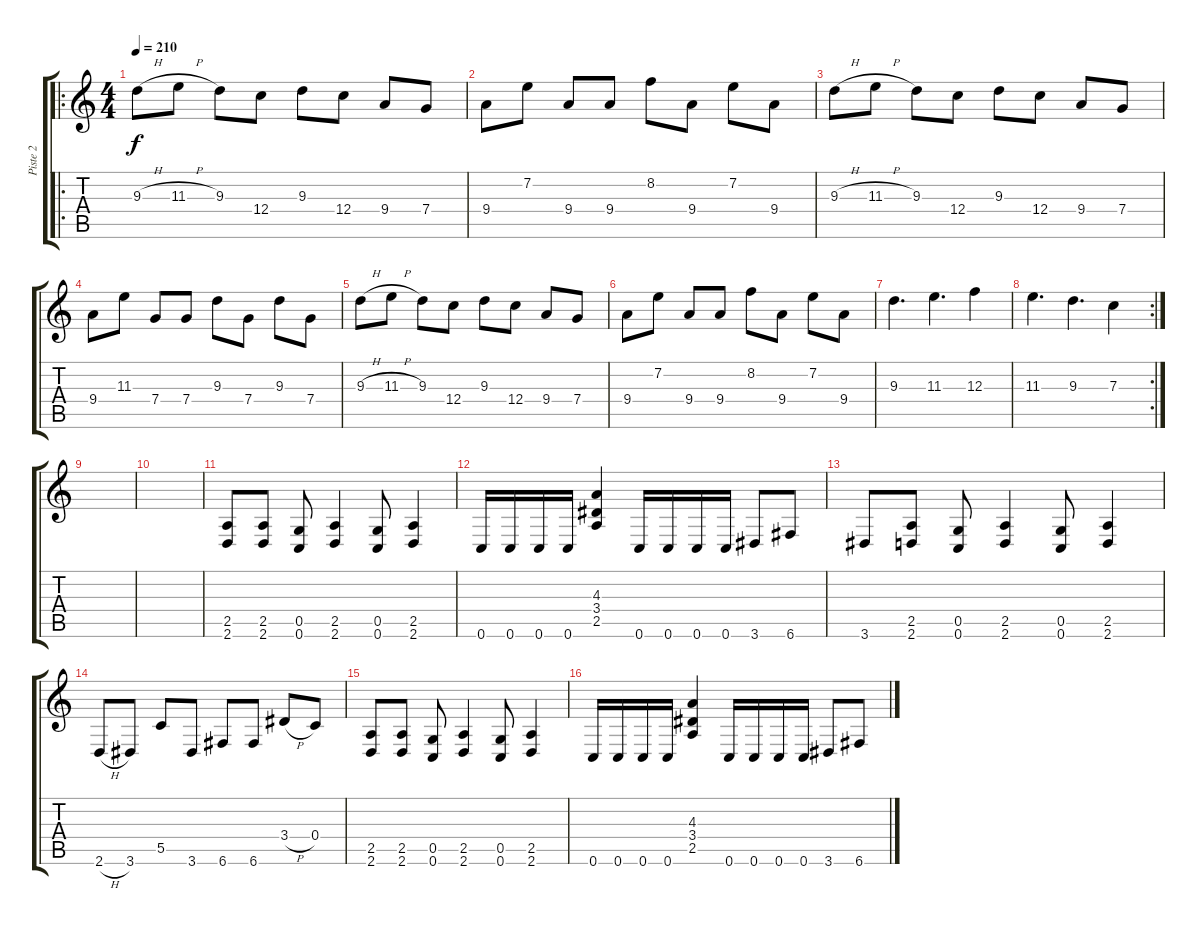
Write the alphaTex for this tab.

\track ("Piste 2" "Piste 2") {instrument distortionguitar}
\staff {score tabs}
\tuning (D4 A3 F3 C3 G2 C2) {hide}
\ro
\ts (4 4)
\tempo 210
\clef g2
\ks c
9.3{h}.8{dy f} 11.3{h}.8 9.3.8 12.4.8 9.3.8 12.4.8 9.4.8 7.4.8 |
9.4.8 7.2.8 9.4.8 9.4.8 8.2.8 9.4.8 7.2.8 9.4.8 |
9.3{h}.8 11.3{h}.8 9.3.8 12.4.8 9.3.8 12.4.8 9.4.8 7.4.8 |
9.4.8 11.3.8 7.4.8 7.4.8 9.3.8 7.4.8 9.3.8 7.4.8 |
9.3{h}.8 11.3{h}.8 9.3.8 12.4.8 9.3.8 12.4.8 9.4.8 7.4.8 |
9.4.8 7.2.8 9.4.8 9.4.8 8.2.8 9.4.8 7.2.8 9.4.8 |
9.3.4{d} 11.3.4{d} 12.3.4 |
\rc 2
11.3.4{d} 9.3.4{d} 7.3.4 |
|
|
(2.5 2.6).8 (2.5 2.6).8 (0.5 0.6).8 (2.5 2.6).4 (0.5 0.6).8 (2.5 2.6).4 |
0.6.16 0.6.16 0.6.16 0.6.16 (4.3 3.4 2.5).4 0.6.16 0.6.16 0.6.16 0.6.16 3.6.8 6.6.8 |
3.6.8 (2.5 2.6).8 (0.5 0.6).8 (2.5 2.6).4 (0.5 0.6).8 (2.5 2.6).4 |
2.6{h}.8 3.6.8 5.5.8 3.6.8 6.6.8 6.6.8 3.4{h}.8 0.4.8 |
(2.5 2.6).8 (2.5 2.6).8 (0.5 0.6).8 (2.5 2.6).4 (0.5 0.6).8 (2.5 2.6).4 |
0.6.16 0.6.16 0.6.16 0.6.16 (4.3 3.4 2.5).4 0.6.16 0.6.16 0.6.16 0.6.16 3.6.8 6.6.8
